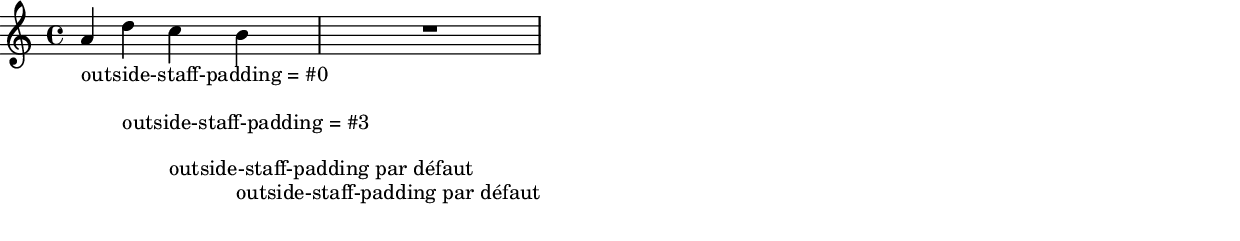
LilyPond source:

%% Generated by lilypond-book
%% Options: [exampleindent=10.16\mm,indent=0\mm,line-width=160\mm,quote,ragged-right,staffsize=18]
\include "lilypond-book-preamble.ly"


% ****************************************************************
% Start cut-&-pastable-section
% ****************************************************************

#(ly:set-option 'eps-box-padding 3.000000)

#(set-global-staff-size 18)

\paper {
  indent = 0\mm
  line-width = 160\mm
  % offset the left padding, also add 1mm as lilypond creates cropped
  % images with a little space on the right
  line-width = #(- line-width (* mm  3.000000) (* mm 1))
  line-width = 160\mm - 2.0 * 10.16\mm
  % offset the left padding, also add 1mm as lilypond creates cropped
  % images with a little space on the right
  line-width = #(- line-width (* mm  3.000000) (* mm 1))
  ragged-right = ##t
}

\layout {
  
}




% ****************************************************************
% ly snippet:
% ****************************************************************
\sourcefileline 3150
\relative {
  \once \override TextScript.outside-staff-padding = #0
  a'4-"outside-staff-padding = #0"
  \once \override TextScript.outside-staff-padding = #3
  d-"outside-staff-padding = #3"
  c-"outside-staff-padding par défaut"
  b-"outside-staff-padding par défaut"
  R1
}



% ****************************************************************
% end ly snippet
% ****************************************************************
